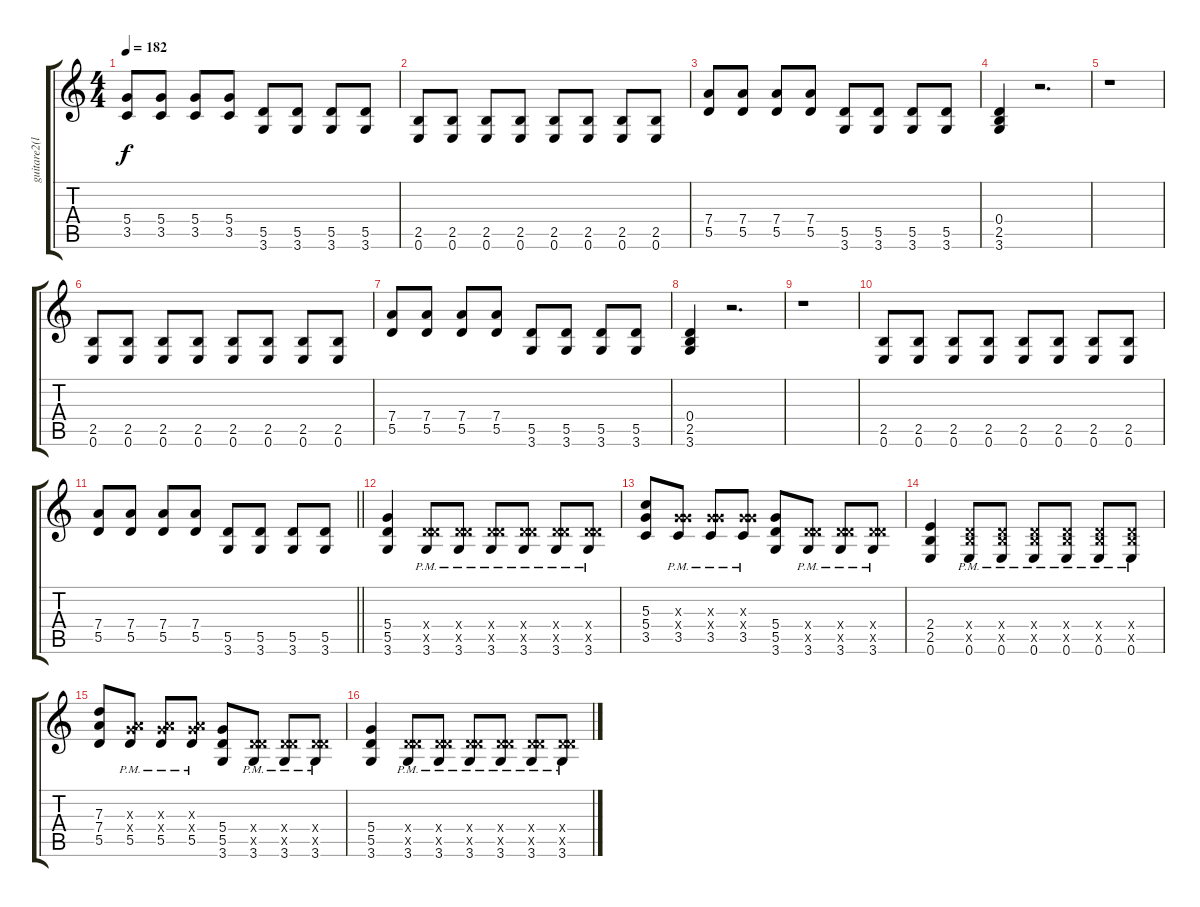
\track ("guitare2(lars)" "guitare2(l") {instrument overdrivenguitar}
\staff {score tabs}
\tuning (E4 B3 G3 D3 A2 E2) {hide}
\ts (4 4)
\tempo 182
\clef g2
\ks c
(5.4 3.5).8{dy f} (5.4 3.5).8 (5.4 3.5).8 (5.4 3.5).8 (5.5 3.6).8 (5.5 3.6).8 (5.5 3.6).8 (5.5 3.6).8 |
(2.5 0.6).8 (2.5 0.6).8 (2.5 0.6).8 (2.5 0.6).8 (2.5 0.6).8 (2.5 0.6).8 (2.5 0.6).8 (2.5 0.6).8 |
(7.4 5.5).8 (7.4 5.5).8 (7.4 5.5).8 (7.4 5.5).8 (5.5 3.6).8 (5.5 3.6).8 (5.5 3.6).8 (5.5 3.6).8 |
(0.4 2.5 3.6).4 r.2{d} |
r.1 |
(2.5 0.6).8 (2.5 0.6).8 (2.5 0.6).8 (2.5 0.6).8 (2.5 0.6).8 (2.5 0.6).8 (2.5 0.6).8 (2.5 0.6).8 |
(7.4 5.5).8 (7.4 5.5).8 (7.4 5.5).8 (7.4 5.5).8 (5.5 3.6).8 (5.5 3.6).8 (5.5 3.6).8 (5.5 3.6).8 |
(0.4 2.5 3.6).4 r.2{d} |
r.1 |
(2.5 0.6).8 (2.5 0.6).8 (2.5 0.6).8 (2.5 0.6).8 (2.5 0.6).8 (2.5 0.6).8 (2.5 0.6).8 (2.5 0.6).8 |
\barLineRight lightlight
(7.4 5.5).8 (7.4 5.5).8 (7.4 5.5).8 (7.4 5.5).8 (5.5 3.6).8 (5.5 3.6).8 (5.5 3.6).8 (5.5 3.6).8 |
(5.4 5.5 3.6).4 (0.4{x} 5.5{pm x} 3.6{pm}).8 (0.4{x} 5.5{pm x} 3.6{pm}).8 (0.4{x} 5.5{pm x} 3.6{pm}).8 (0.4{x} 5.5{pm x} 3.6{pm}).8 (0.4{x} 5.5{pm x} 3.6{pm}).8 (0.4{x} 5.5{pm x} 3.6{pm}).8 |
(5.3 5.4 3.5).8 (0.3{x} 5.4{pm x} 3.5{pm}).8 (0.3{x} 5.4{pm x} 3.5{pm}).8 (0.3{x} 5.4{pm x} 3.5{pm}).8 (5.4 5.5 3.6).8 (0.4{x} 5.5{pm x} 3.6{pm}).8 (0.4{x} 5.5{pm x} 3.6{pm}).8 (0.4{x} 5.5{pm x} 3.6{pm}).8 |
(2.4 2.5 0.6).4 (0.4{x} 2.5{pm x} 0.6{pm}).8 (0.4{x} 2.5{pm x} 0.6{pm}).8 (0.4{x} 2.5{pm x} 0.6{pm}).8 (0.4{x} 2.5{pm x} 0.6{pm}).8 (0.4{x} 2.5{pm x} 0.6{pm}).8 (0.4{x} 2.5{pm x} 0.6{pm}).8 |
(7.3 7.4 5.5).8 (0.3{x} 7.4{pm x} 5.5{pm}).8 (0.3{x} 7.4{pm x} 5.5{pm}).8 (0.3{x} 7.4{pm x} 5.5{pm}).8 (5.4 5.5 3.6).8 (0.4{x} 5.5{pm x} 3.6{pm}).8 (0.4{x} 5.5{pm x} 3.6{pm}).8 (0.4{x} 5.5{pm x} 3.6{pm}).8 |
(5.4 5.5 3.6).4 (0.4{x} 5.5{pm x} 3.6{pm}).8 (0.4{x} 5.5{pm x} 3.6{pm}).8 (0.4{x} 5.5{pm x} 3.6{pm}).8 (0.4{x} 5.5{pm x} 3.6{pm}).8 (0.4{x} 5.5{pm x} 3.6{pm}).8 (0.4{x} 5.5{pm x} 3.6{pm}).8
